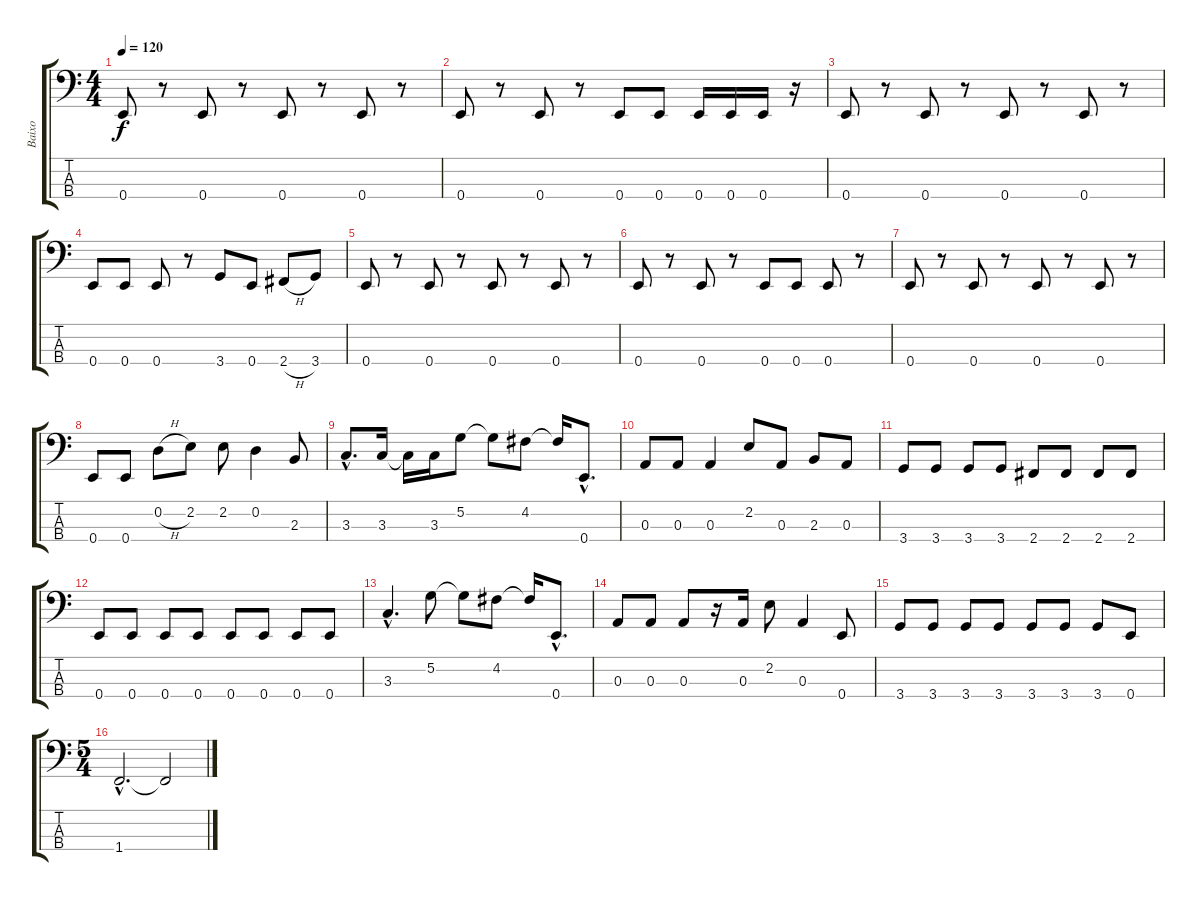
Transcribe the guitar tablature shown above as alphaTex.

\track ("Baixo" "Baixo") {instrument electricbasspick}
\staff {score tabs}
\tuning (G2 D2 A1 E1) {hide}
\ts (4 4)
\tempo 120
\clef f4
\ks c
0.4.8{dy f} r.8 0.4.8 r.8 0.4.8 r.8 0.4.8 r.8 |
0.4.8 r.8 0.4.8 r.8 0.4.8 0.4.8 0.4.16 0.4.16 0.4.16 r.16 |
0.4.8 r.8 0.4.8 r.8 0.4.8 r.8 0.4.8 r.8 |
0.4.8 0.4.8 0.4.8 r.8 3.4.8 0.4.8 2.4{h}.8 3.4.8 |
0.4.8 r.8 0.4.8 r.8 0.4.8 r.8 0.4.8 r.8 |
0.4.8 r.8 0.4.8 r.8 0.4.8 0.4.8 0.4.8 r.8 |
0.4.8 r.8 0.4.8 r.8 0.4.8 r.8 0.4.8 r.8 |
0.4.8 0.4.8 0.2{h}.8 2.2.8 2.2.8 0.2.4 2.3.8 |
3.3{hac}.8{d} 3.3.16 3.3{t}.16 3.3.16 5.2.8 5.2{t}.8 4.2.8 4.2{t}.16 0.4{hac}.8{d} |
0.3.8 0.3.8 0.3.4 2.2.8 0.3.8 2.3.8 0.3.8 |
3.4.8 3.4.8 3.4.8 3.4.8 2.4.8 2.4.8 2.4.8 2.4.8 |
0.4.8 0.4.8 0.4.8 0.4.8 0.4.8 0.4.8 0.4.8 0.4.8 |
3.3{hac}.4{d} 5.2.8 5.2{t}.8 4.2.8 4.2{t}.16 0.4{hac}.8{d} |
0.3.8 0.3.8 0.3.8 r.16 0.3.16 2.2.8 0.3.4 0.4.8 |
3.4.8 3.4.8 3.4.8 3.4.8 3.4.8 3.4.8 3.4.8 0.4.8 |
\ts (5 4)
1.4{hac}.2{d} 1.4{t}.2
